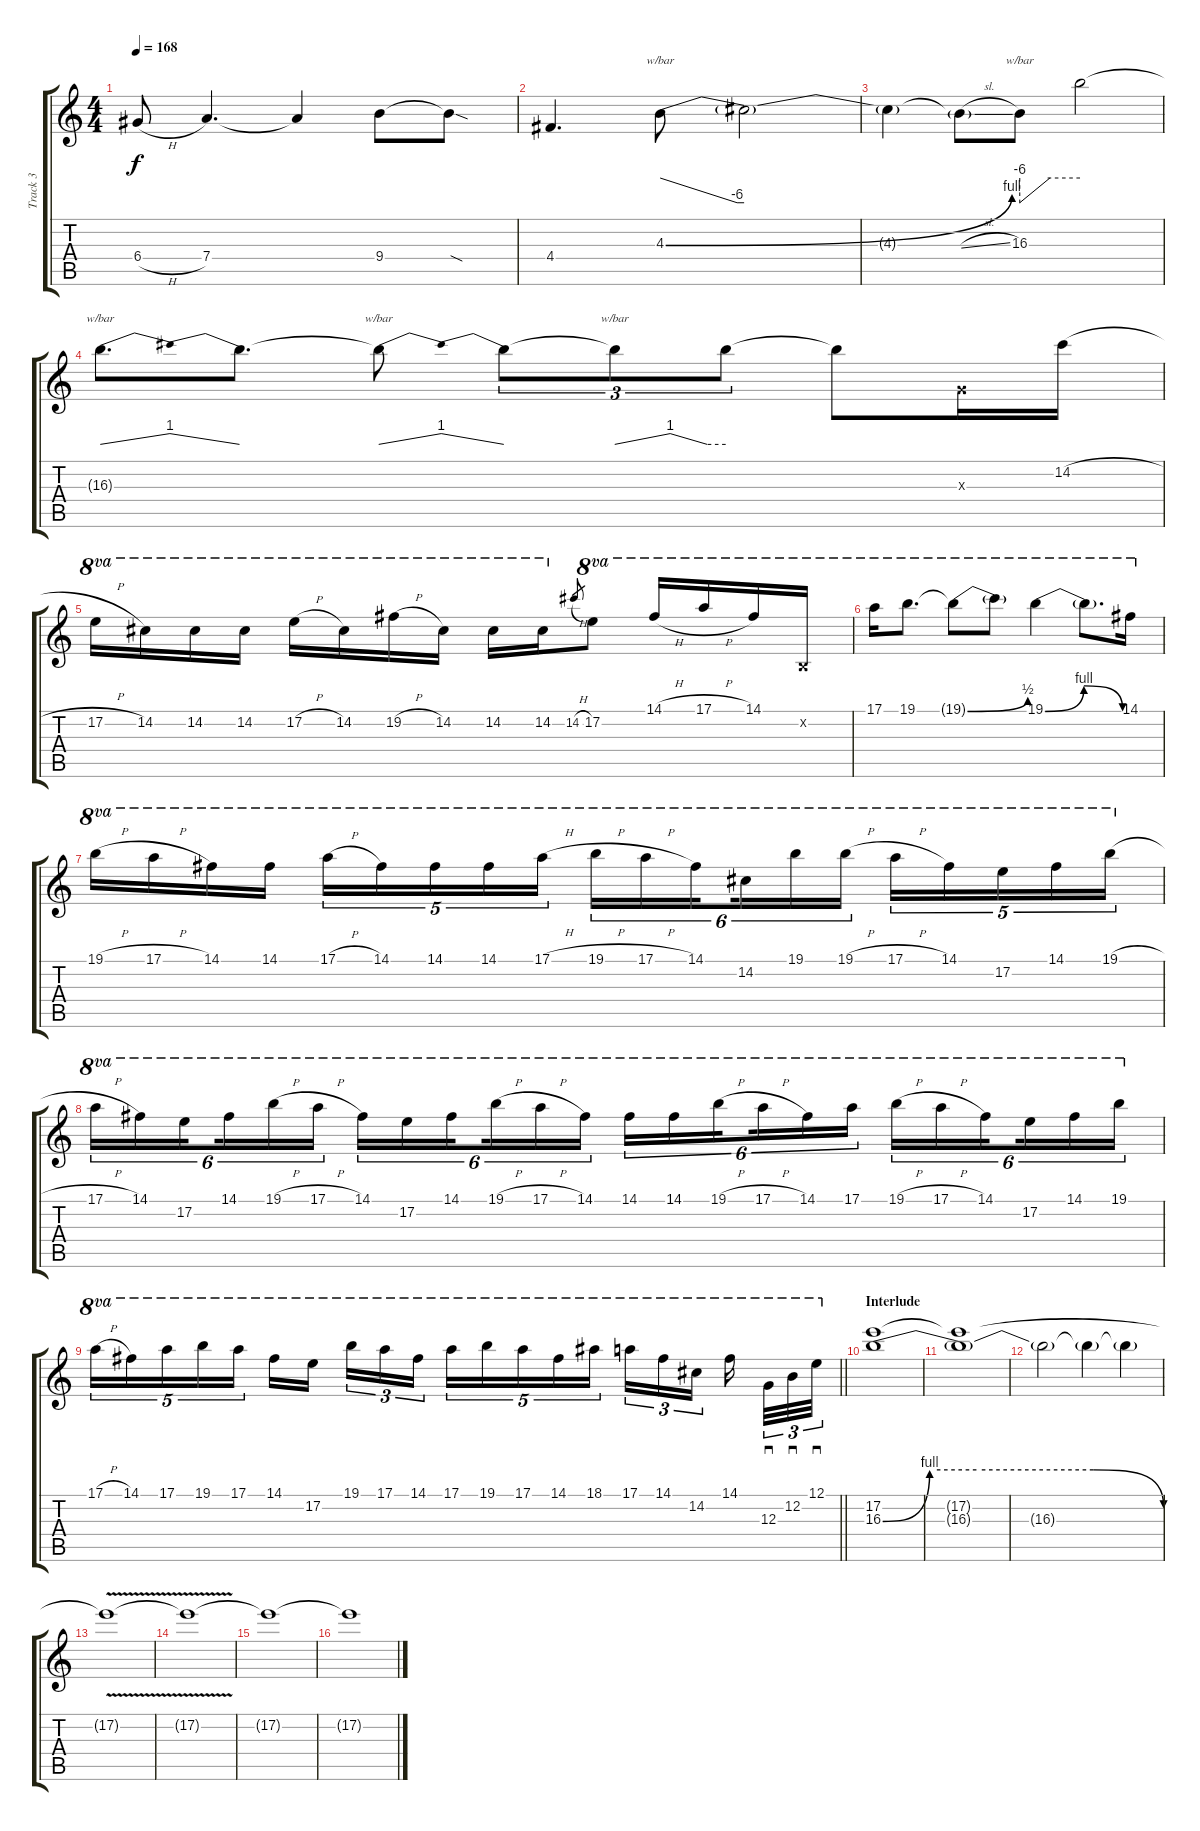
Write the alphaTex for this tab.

\track ("Track 3" "Track 3") {instrument distortionguitar}
\staff {score tabs}
\tuning (E4 B3 G3 D3 A2 E2) {hide}
\ts (4 4)
\tempo 168
\clef g2
\ks c
6.4{h}.8{dy f} 7.4.4{d} 7.4{t}.4 9.4.8 9.4{sod t}.8 |
4.4.4{d} 4.3{be (bend 0 0 60 4)}.8{tbe (custom default 0 0 55 -24 60 -24)} 4.3{t}.2 |
4.3{t}.4 4.3{sl t}.8 16.3.8{tbe (custom default 0 -24 30 0 60 0)} 16.3{t}.2 |
16.3{t}.8{d tbe (dip default 0 0 30 4 60 0)} 16.3{t}.8{d} 16.3{t}.8{tbe (dip default 0 0 30 4 60 0)} 16.3{t}.8{tu (3 2)} 16.3{t}.8{tu (3 2) tbe (custom default 0 0 30 4 50 0 60 0)} 16.3{t}.8{tu (3 2)} 16.3{t}.8 0.3{x}.16 14.2{h}.16 |
17.2{h}.16{ot 8va} 14.2.16{ot 8va} 14.2.16{ot 8va} 14.2.16{ot 8va} 17.2{h}.16{ot 8va} 14.2.16{ot 8va} 19.2{h}.16{ot 8va} 14.2.16{ot 8va} 14.2.16{ot 8va} 14.2.16{ot 8va} 14.2{h}.8{gr} 17.2.8{ot 8va} 14.1{h}.16{ot 8va} 17.1{h}.16{ot 8va} 14.1.16{ot 8va} 0.2{x}.16{ot 8va} |
17.1.16{ot 8va} 19.1.8{d ot 8va} 19.1{be (bend 0 0 60 2) t}.8{ot 8va} 19.1{t}.8{ot 8va} 19.1{be (bendrelease 0 0 10 4 10 4 60 0)}.4{ot 8va} 19.1{t}.8{d ot 8va} 14.1.16{ot 8va} |
19.1{h}.16{ot 8va} 17.1{h}.16{ot 8va} 14.1.16{ot 8va} 14.1.16{ot 8va} 17.1{h}.16{tu (5 4) ot 8va} 14.1.16{tu (5 4) ot 8va} 14.1.16{tu (5 4) ot 8va} 14.1.16{tu (5 4) ot 8va} 17.1{h}.16{tu (5 4) ot 8va} 19.1{h}.16{tu (6 4) ot 8va} 17.1{h}.16{tu (6 4) ot 8va} 14.1.16{tu (6 4) ot 8va beam splitsecondary} 14.2.16{tu (6 4) ot 8va} 19.1.16{tu (6 4) ot 8va} 19.1{h}.16{tu (6 4) ot 8va} 17.1{h}.16{tu (5 4) ot 8va} 14.1.16{tu (5 4) ot 8va} 17.2.16{tu (5 4) ot 8va} 14.1.16{tu (5 4) ot 8va} 19.1{h}.16{tu (5 4) ot 8va} |
17.1{h}.16{tu (6 4) ot 8va} 14.1.16{tu (6 4) ot 8va} 17.2.16{tu (6 4) ot 8va beam splitsecondary} 14.1.16{tu (6 4) ot 8va} 19.1{h}.16{tu (6 4) ot 8va} 17.1{h}.16{tu (6 4) ot 8va} 14.1.16{tu (6 4) ot 8va} 17.2.16{tu (6 4) ot 8va} 14.1.16{tu (6 4) ot 8va beam splitsecondary} 19.1{h}.16{tu (6 4) ot 8va} 17.1{h}.16{tu (6 4) ot 8va} 14.1.16{tu (6 4) ot 8va} 14.1.16{tu (6 4) ot 8va} 14.1.16{tu (6 4) ot 8va} 19.1{h}.16{tu (6 4) ot 8va beam splitsecondary} 17.1{h}.16{tu (6 4) ot 8va} 14.1.16{tu (6 4) ot 8va} 17.1.16{tu (6 4) ot 8va} 19.1{h}.16{tu (6 4) ot 8va} 17.1{h}.16{tu (6 4) ot 8va} 14.1.16{tu (6 4) ot 8va beam splitsecondary} 17.2.16{tu (6 4) ot 8va} 14.1.16{tu (6 4) ot 8va} 19.1.16{tu (6 4) ot 8va} |
\barLineRight lightlight
17.1{h}.16{tu (5 4) ot 8va} 14.1.16{tu (5 4) ot 8va} 17.1.16{tu (5 4) ot 8va} 19.1.16{tu (5 4) ot 8va} 17.1.16{tu (5 4) ot 8va} 14.1.16{ot 8va} 17.2.16{ot 8va beam splitsecondary} 19.1.16{tu (3 2) ot 8va} 17.1.16{tu (3 2) ot 8va} 14.1.16{tu (3 2) ot 8va} 17.1.16{tu (5 4) ot 8va} 19.1.16{tu (5 4) ot 8va} 17.1.16{tu (5 4) ot 8va} 14.1.16{tu (5 4) ot 8va} 18.1.16{tu (5 4) ot 8va} 17.1.16{tu (3 2) ot 8va} 14.1.16{tu (3 2) ot 8va} 14.2.16{tu (3 2) ot 8va beam splitsecondary} 14.1.16{ot 8va beam splitsecondary} 12.3.32{sd tu (3 2) ot 8va} 12.2.32{sd tu (3 2) ot 8va} 12.1.32{sd tu (3 2) ot 8va} |
\section ("" "Interlude")
(17.2 16.3{be (custom 0 0 10 4 20 4 45 4 60 0)}).1{volume 9} |
(17.2{t} 16.3{t}).1 |
16.3{t}.2 16.3{t}.4 16.3{t}.4 |
17.2{v t}.1 |
17.2{t}.1 |
17.2{t}.1 |
17.2{t}.1{volume 0}
